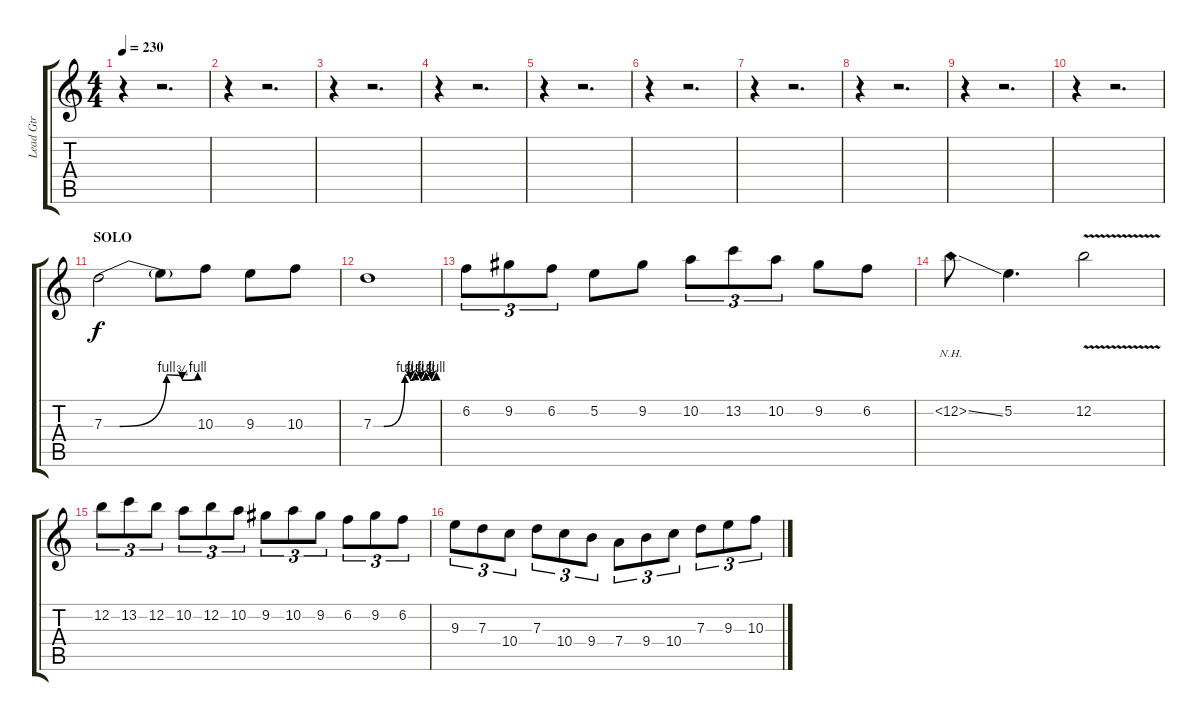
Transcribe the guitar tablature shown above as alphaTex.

\track ("Lead Gtr" "Lead Gtr") {instrument distortionguitar}
\staff {score tabs}
\tuning (E4 B3 G3 D3 A2 D2) {hide}
\ts (4 4)
\tempo 230
\clef g2
\ks c
r.4{dy f} r.2{d} |
r.4 r.2{d} |
r.4 r.2{d} |
r.4 r.2{d} |
r.4 r.2{d} |
r.4 r.2{d} |
r.4 r.2{d} |
r.4 r.2{d} |
r.4 r.2{d} |
r.4 r.2{d} |
\section ("" "SOLO")
7.3{be (custom 0 0 10 0 40 4 50 3 60 4)}.2 7.3{t}.8 10.3.8 9.3.8 10.3.8 |
7.3{be (custom 0 0 10 0 30 4 35 3 40 4 45 3 50 4 55 3 60 4)}.1 |
6.2.8{tu (3 2)} 9.2.8{tu (3 2)} 6.2.8{tu (3 2)} 5.2.8 9.2.8 10.2.8{tu (3 2)} 13.2.8{tu (3 2)} 10.2.8{tu (3 2)} 9.2.8 6.2.8 |
12.2{nh ss}.8 5.2.4{d} 12.2{v}.2 |
12.2.8{tu (3 2)} 13.2.8{tu (3 2)} 12.2.8{tu (3 2)} 10.2.8{tu (3 2)} 12.2.8{tu (3 2)} 10.2.8{tu (3 2)} 9.2.8{tu (3 2)} 10.2.8{tu (3 2)} 9.2.8{tu (3 2)} 6.2.8{tu (3 2)} 9.2.8{tu (3 2)} 6.2.8{tu (3 2)} |
9.3.8{tu (3 2)} 7.3.8{tu (3 2)} 10.4.8{tu (3 2)} 7.3.8{tu (3 2)} 10.4.8{tu (3 2)} 9.4.8{tu (3 2)} 7.4.8{tu (3 2)} 9.4.8{tu (3 2)} 10.4.8{tu (3 2)} 7.3.8{tu (3 2)} 9.3.8{tu (3 2)} 10.3.8{tu (3 2)}
